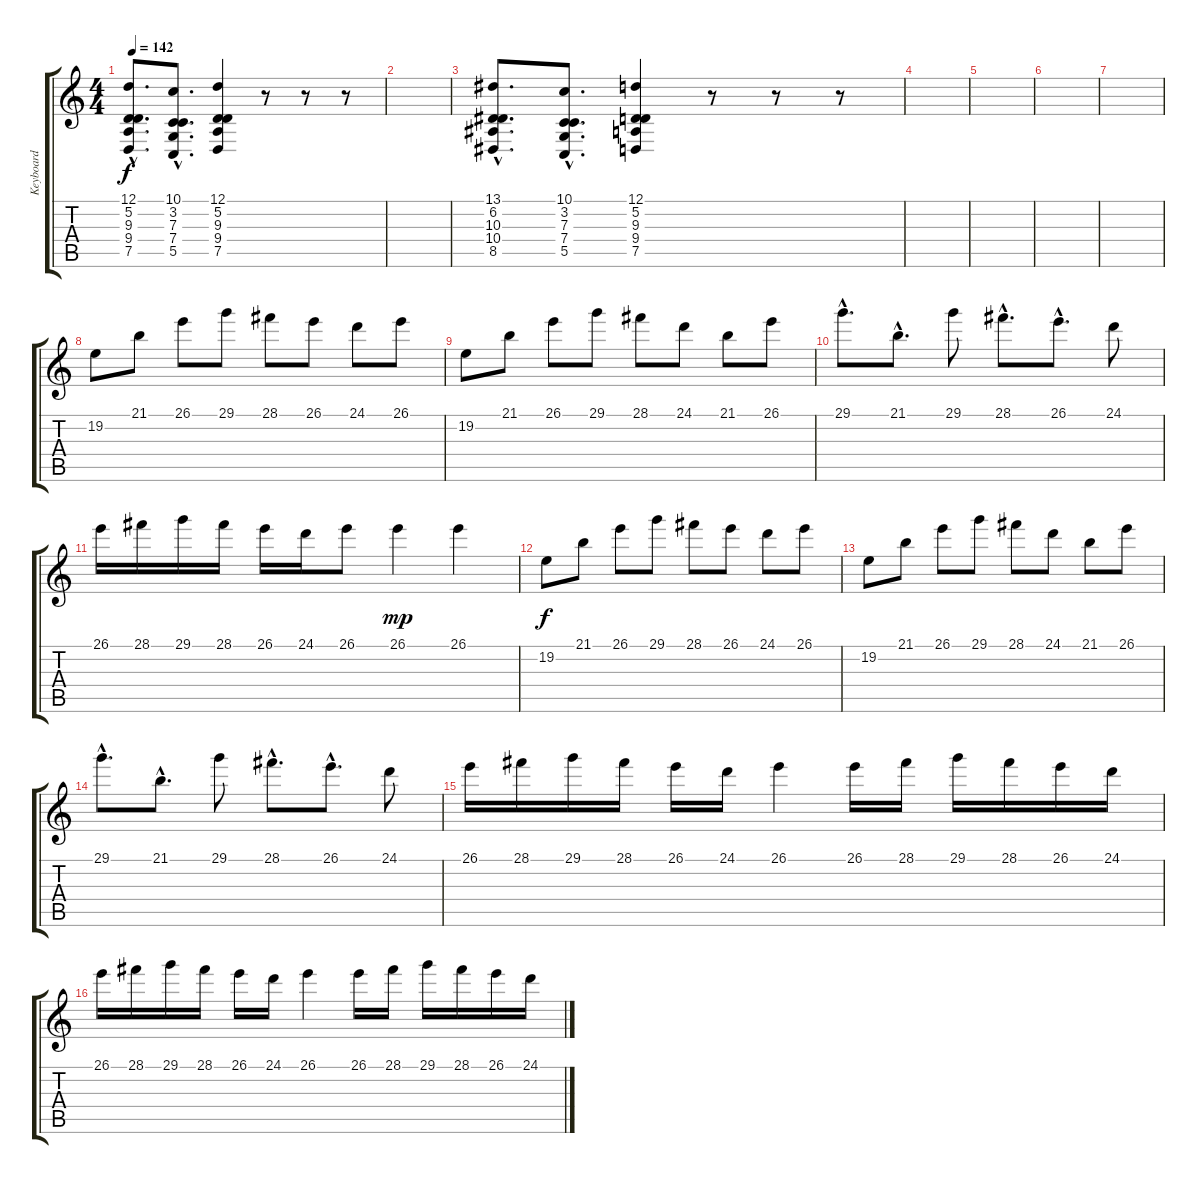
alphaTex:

\track ("Keyboard" "Keyboard") {instrument stringensemble1}
\staff {score tabs}
\tuning (D4 A3 F3 C3 G2 D2) {hide}
\ts (4 4)
\tempo 142
\clef g2
\ks c
(12.1{hac} 5.2{hac} 9.3{hac} 9.4{hac} 7.5{hac}).8{d dy f} (10.1{hac} 3.2{hac} 7.3{hac} 7.4{hac} 5.5{hac}).8{d} (12.1 5.2 9.3 9.4 7.5).4 r.8 r.8 r.8 |
|
(13.1{hac} 6.2{hac} 10.3{hac} 10.4{hac} 8.5{hac}).8{d} (10.1{hac} 3.2{hac} 7.3{hac} 7.4{hac} 5.5{hac}).8{d} (12.1 5.2 9.3 9.4 7.5).4 r.8 r.8 r.8 |
|
|
|
|
19.2.8{volume 16 instrument synthstrings2} 21.1.8 26.1.8 29.1.8 28.1.8 26.1.8 24.1.8 26.1.8 |
19.2.8 21.1.8 26.1.8 29.1.8 28.1.8 24.1.8 21.1.8 26.1.8 |
29.1{hac}.8{d} 21.1{hac}.8{d} 29.1.8 28.1{hac}.8{d} 26.1{hac}.8{d} 24.1.8 |
26.1.16 28.1.16 29.1.16 28.1.16 26.1.16 24.1.16 26.1.8 26.1.4{dy mp} 26.1.4 |
19.2.8{dy f volume 16} 21.1.8 26.1.8 29.1.8 28.1.8 26.1.8 24.1.8 26.1.8 |
19.2.8 21.1.8 26.1.8 29.1.8 28.1.8 24.1.8 21.1.8 26.1.8 |
29.1{hac}.8{d} 21.1{hac}.8{d} 29.1.8 28.1{hac}.8{d} 26.1{hac}.8{d} 24.1.8 |
26.1.16 28.1.16 29.1.16 28.1.16 26.1.16 24.1.16 26.1.4 26.1.16 28.1.16 29.1.16 28.1.16 26.1.16 24.1.16 |
26.1.16 28.1.16 29.1.16 28.1.16 26.1.16 24.1.16 26.1.4 26.1.16 28.1.16 29.1.16 28.1.16 26.1.16 24.1.16
